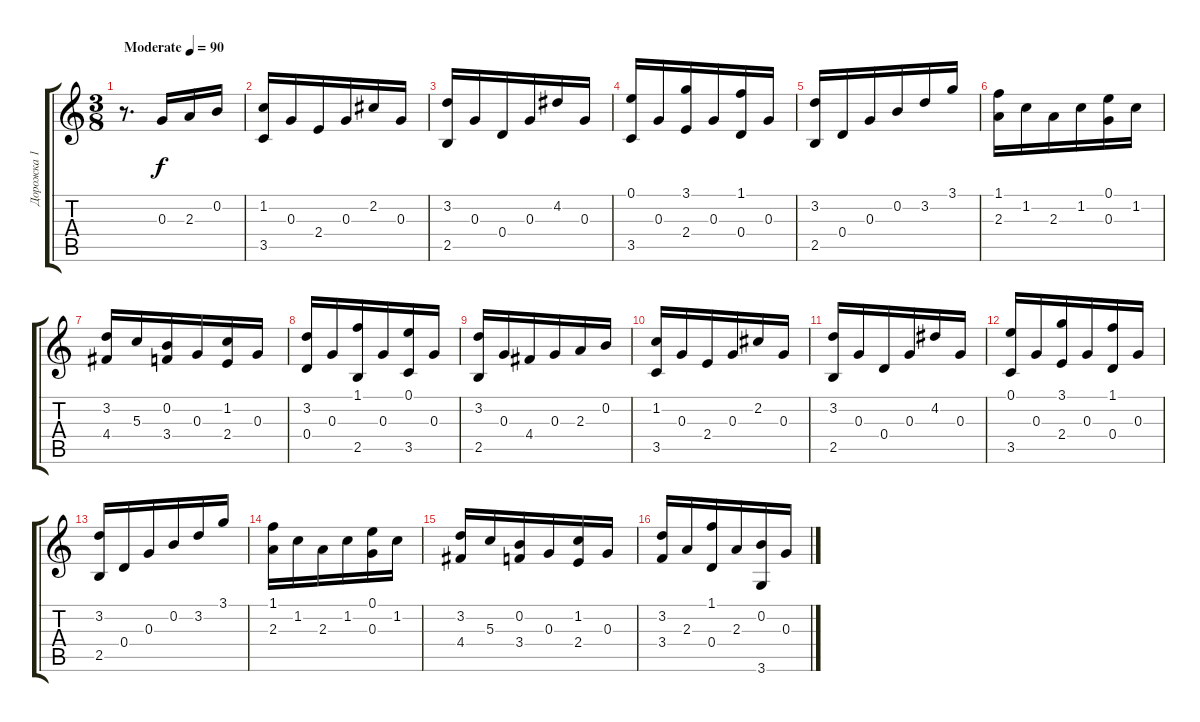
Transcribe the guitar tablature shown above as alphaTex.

\track ("Дорожка 1" "Дорожка 1") {instrument acousticguitarnylon}
\staff {score tabs}
\tuning (E4 B3 G3 D3 A2 E2) {hide}
\ts (3 8)
\tempo (90 "Moderate")
\clef g2
\ks c
r.8{d dy f instrument acousticguitarnylon} 0.3.16 2.3.16 0.2.16 |
(1.2 3.5).16 0.3.16 2.4.16 0.3.16 2.2.16 0.3.16 |
(3.2 2.5).16 0.3.16 0.4.16 0.3.16 4.2.16 0.3.16 |
(0.1 3.5).16 0.3.16 (3.1 2.4).16 0.3.16 (1.1 0.4).16 0.3.16 |
(3.2 2.5).16 0.4.16 0.3.16 0.2.16 3.2.16 3.1.16 |
(1.1 2.3).16 1.2.16 2.3.16 1.2.16 (0.1 0.3).16 1.2.16 |
(3.2 4.4).16 5.3.16 (0.2 3.4).16 0.3.16 (1.2 2.4).16 0.3.16 |
(3.2 0.4).16 0.3.16 (1.1 2.5).16 0.3.16 (0.1 3.5).16 0.3.16 |
(3.2 2.5).16 0.3.16 4.4.16 0.3.16 2.3.16 0.2.16 |
(1.2 3.5).16 0.3.16 2.4.16 0.3.16 2.2.16 0.3.16 |
(3.2 2.5).16 0.3.16 0.4.16 0.3.16 4.2.16 0.3.16 |
(0.1 3.5).16 0.3.16 (3.1 2.4).16 0.3.16 (1.1 0.4).16 0.3.16 |
(3.2 2.5).16 0.4.16 0.3.16 0.2.16 3.2.16 3.1.16 |
(1.1 2.3).16 1.2.16 2.3.16 1.2.16 (0.1 0.3).16 1.2.16 |
(3.2 4.4).16 5.3.16 (0.2 3.4).16 0.3.16 (1.2 2.4).16 0.3.16 |
(3.2 3.4).16 2.3.16 (1.1 0.4).16 2.3.16 (0.2 3.6).16 0.3.16
